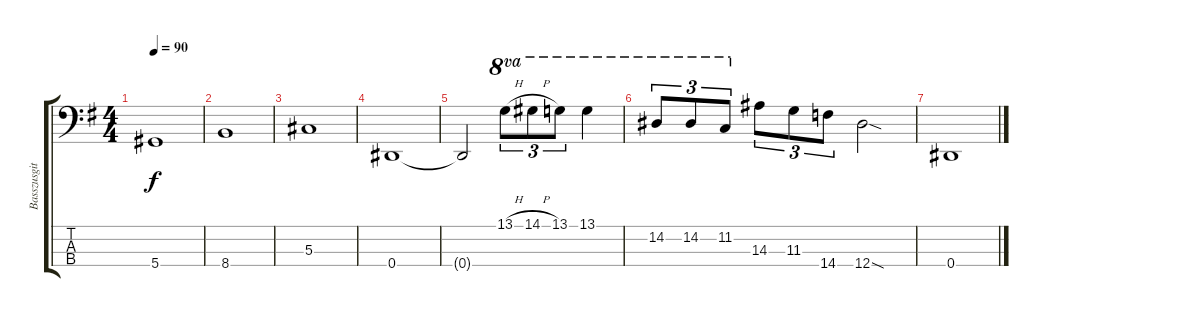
\track ("Basszusgitár (Barry Dunaway)" "Basszusgit") {instrument electricbassfinger}
\staff {score tabs}
\tuning (Gb2 Db2 Ab1 Eb1) {hide}
\ts (4 4)
\tempo 90
\clef f4
\ks g
5.4.1{dy f} |
8.4.1 |
5.3.1 |
0.4.1 |
0.4{t}.2 13.1{h}.8{tu (3 2) ot 8va} 14.1{h}.8{tu (3 2) ot 8va} 13.1.8{tu (3 2) ot 8va} 13.1.4{ot 8va} |
14.2.8{tu (3 2) ot 8va} 14.2.8{tu (3 2) ot 8va} 11.2.8{tu (3 2) ot 8va} 14.3.8{tu (3 2)} 11.3.8{tu (3 2)} 14.4.8{tu (3 2)} 12.4{sod}.2 |
0.4.1
